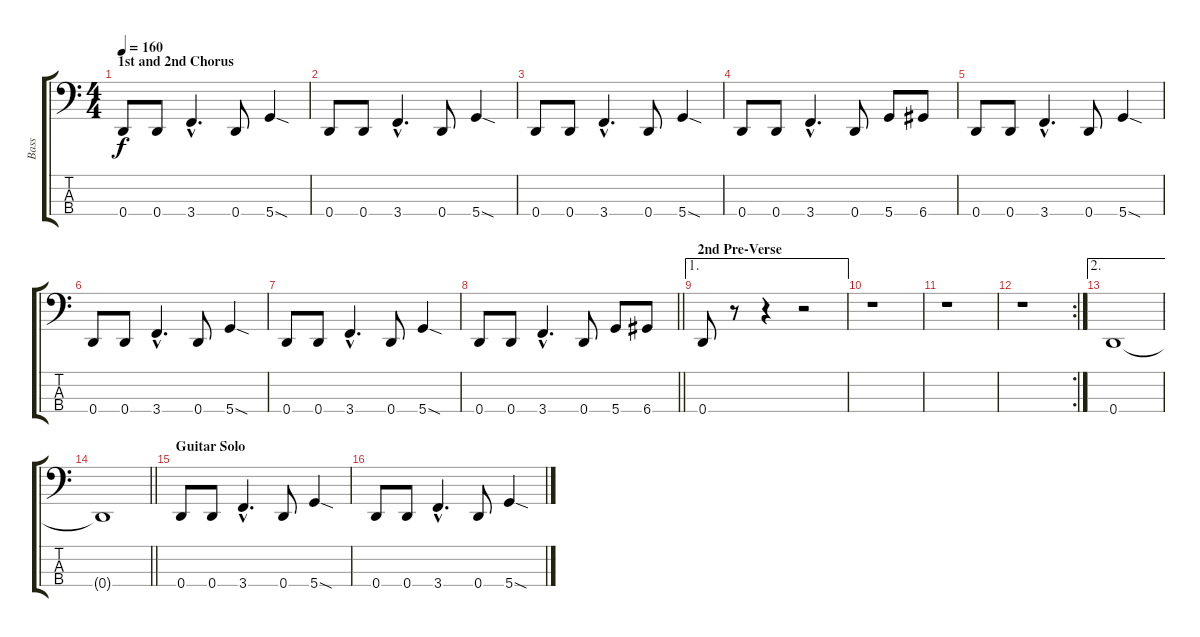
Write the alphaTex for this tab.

\track ("Bass" "Bass") {instrument electricbassfinger}
\staff {score tabs}
\tuning (G2 D2 A1 D1) {hide}
\ts (4 4)
\section ("" "1st and 2nd Chorus")
\tempo 160
\clef f4
\ks c
0.4.8{dy f} 0.4.8 3.4{hac}.4{d} 0.4.8 5.4{sod}.4 |
0.4.8 0.4.8 3.4{hac}.4{d} 0.4.8 5.4{sod}.4 |
0.4.8 0.4.8 3.4{hac}.4{d} 0.4.8 5.4{sod}.4 |
0.4.8 0.4.8 3.4{hac}.4{d} 0.4.8 5.4.8 6.4.8 |
0.4.8 0.4.8 3.4{hac}.4{d} 0.4.8 5.4{sod}.4 |
0.4.8 0.4.8 3.4{hac}.4{d} 0.4.8 5.4{sod}.4 |
0.4.8 0.4.8 3.4{hac}.4{d} 0.4.8 5.4{sod}.4 |
\barLineRight lightlight
0.4.8 0.4.8 3.4{hac}.4{d} 0.4.8 5.4.8 6.4.8 |
\ae 1
\section ("" "2nd Pre-Verse")
0.4.8 r.8 r.4 r.2 |
r.1 |
r.1 |
\rc 2
r.1 |
\ae 2
0.4.1 |
\barLineRight lightlight
0.4{t}.1 |
\section ("" "Guitar Solo")
0.4.8 0.4.8 3.4{hac}.4{d} 0.4.8 5.4{sod}.4 |
0.4.8 0.4.8 3.4{hac}.4{d} 0.4.8 5.4{sod}.4
